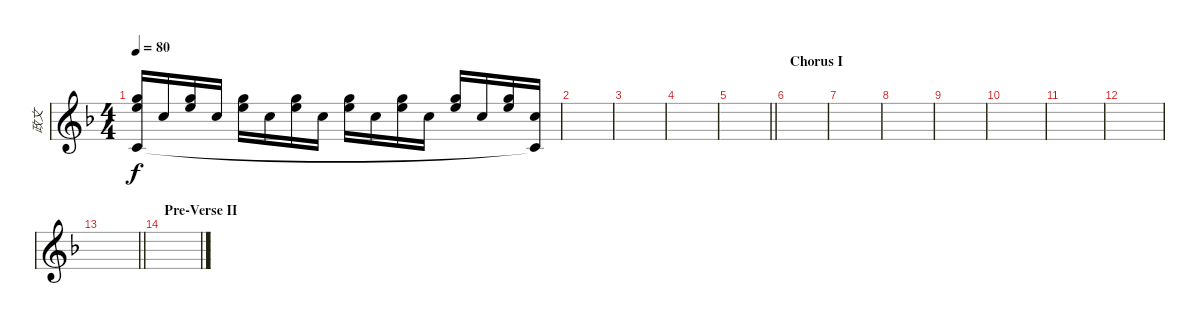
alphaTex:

\track ("政文" "政文") {instrument acousticgrandpiano}
\staff {score}
\tuning (E4 B3 G3 D3 A2 E2) {hide}
\ts (4 4)
\tempo 80
\clef g2
\ks f
(12.1 20.2 10.4).16{dy f} 8.1.16 (12.1 20.2).16 8.1.16 (12.1 20.2).16 8.1.16 (12.1 20.2).16 8.1.16 (12.1 20.2).16 8.1.16 (12.1 20.2).16 8.1.16 (12.1 20.2).16 8.1.16 (12.1 20.2).16 (13.2 10.4{t}).16 |
|
|
|
\barLineRight lightlight
|
\section ("" "Chorus I")
|
|
|
|
|
|
|
\barLineRight lightlight
|
\section ("" "Pre-Verse II")
